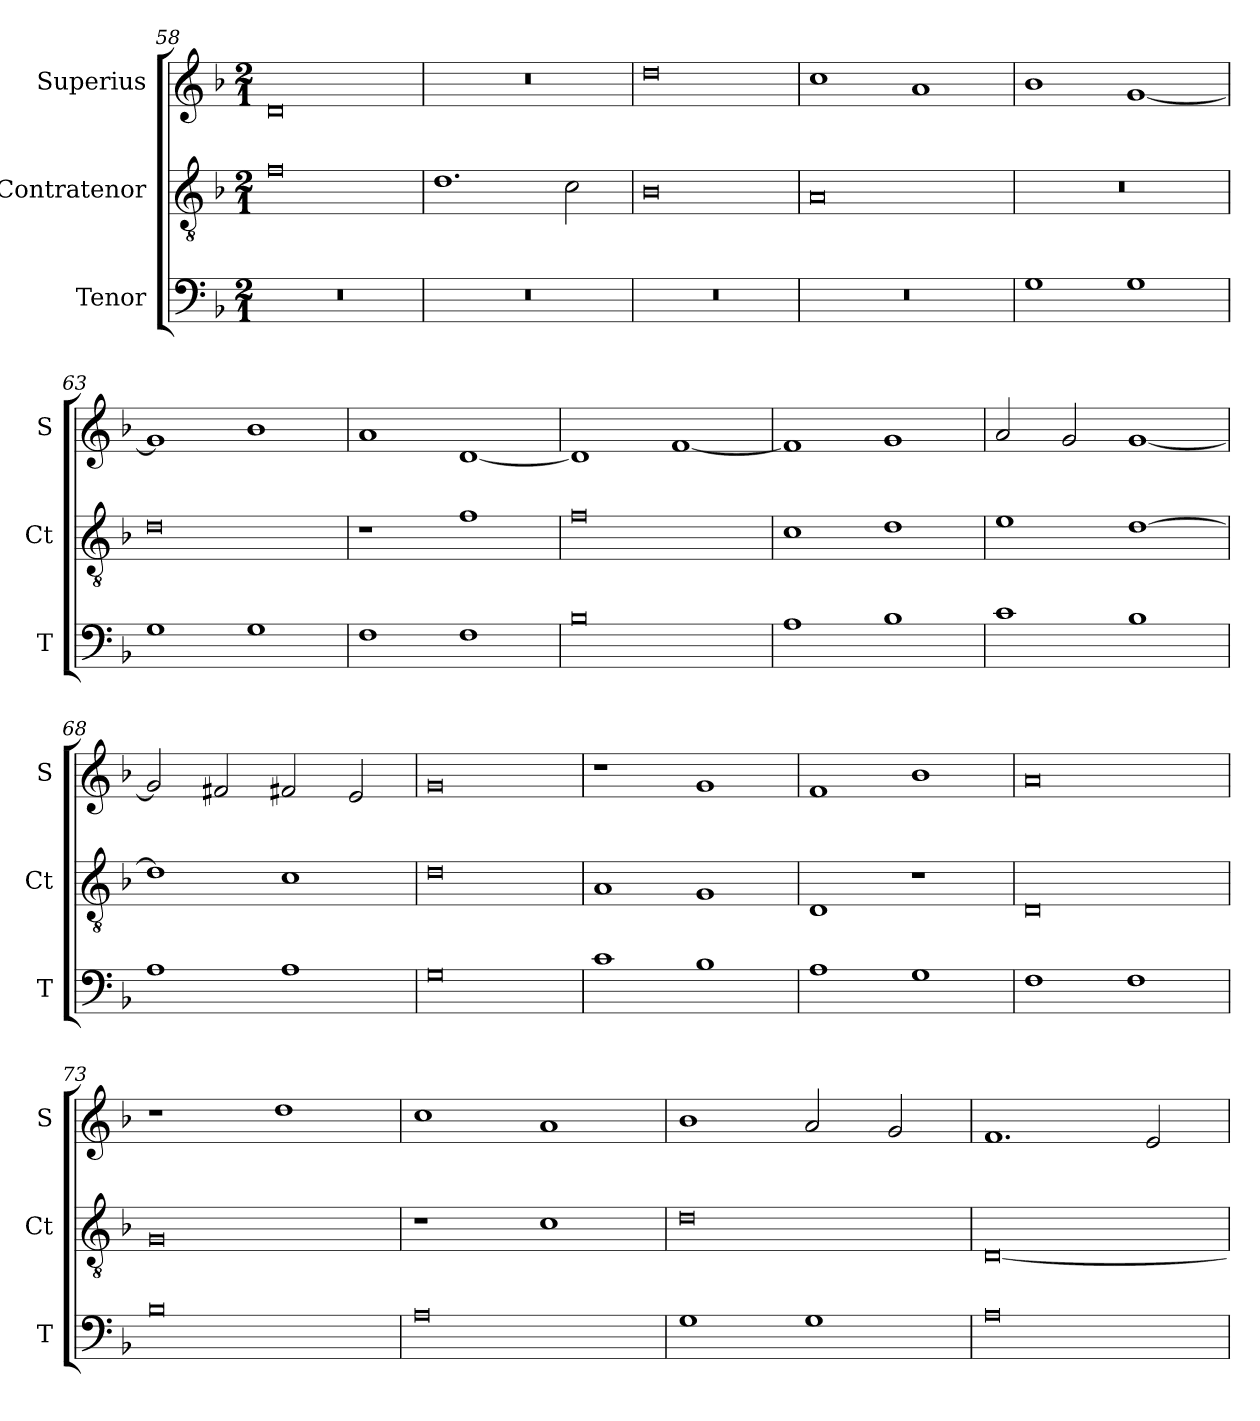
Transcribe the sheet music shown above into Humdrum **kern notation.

**kern	**kern	**kern
*part3	*part2	*part1
*staff3	*staff2	*staff1
*I"Tenor	*I"Contratenor	*I"Superius
*I'T	*I'Ct	*I'S
*clefF4	*clefGv2	*clefG2
*k[b-]	*k[b-]	*k[b-]
*M2/1	*M2/1	*M2/1
=58	=58	=58
0r	0f	0d
=59	=59	=59
0r	1.d	0r
.	2c	.
=60	=60	=60
0r	0B-	0dd
=61	=61	=61
0r	0A	1cc
.	.	1a
=62	=62	=62
1G	0r	1b-
1G	.	[1g
=63	=63	=63
1G	0d	1g]
1G	.	1b-
=64	=64	=64
1F	1r	1a
1F	1f	[1d
=65	=65	=65
0B-	0f	1d]
.	.	[1f
=66	=66	=66
1A	1c	1f]
1B-	1d	1g
=67	=67	=67
1c	1e	2a
.	.	2g
1B-	[1d	[1g
=68	=68	=68
1A	1d]	2g]
.	.	2f#X
1A	1c	2f#X
.	.	2e
=69	=69	=69
0G	0d	0g
=70	=70	=70
1c	1A	1r
1B-	1G	1g
=71	=71	=71
1A	1D	1f
1G	1r	1b-
=72	=72	=72
1F	0D	0a
1F	.	.
=73	=73	=73
0B-	0G	1r
.	.	1dd
=74	=74	=74
0A	1r	1cc
.	1c	1a
=75	=75	=75
1G	0d	1b-
1G	.	2a
.	.	2g
=76	=76	=76
0A	[0D	1.f
.	.	2e
=	=	=
*-	*-	*-
